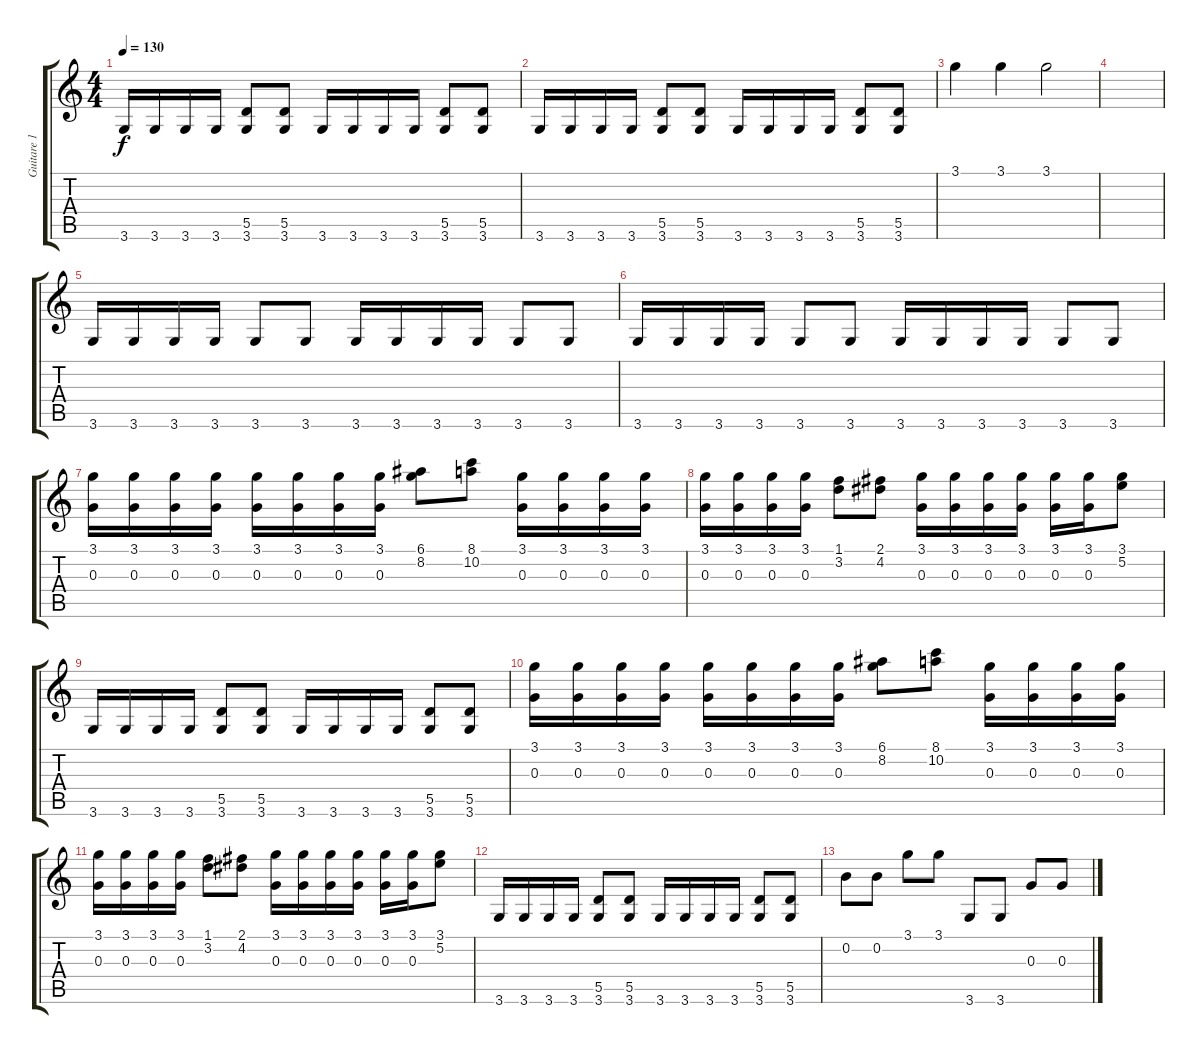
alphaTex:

\track ("Guitare 1" "Guitare 1") {instrument electricguitarmuted}
\staff {score tabs}
\tuning (E4 B3 G3 D3 A2 E2) {hide}
\ts (4 4)
\tempo 130
\clef g2
\ks c
3.6.16{dy f} 3.6.16 3.6.16 3.6.16 (5.5 3.6).8 (5.5 3.6).8 3.6.16 3.6.16 3.6.16 3.6.16 (5.5 3.6).8 (5.5 3.6).8 |
3.6.16 3.6.16 3.6.16 3.6.16 (5.5 3.6).8 (5.5 3.6).8 3.6.16 3.6.16 3.6.16 3.6.16 (5.5 3.6).8 (5.5 3.6).8 |
3.1.4 3.1.4 3.1.2 |
|
3.6.16 3.6.16 3.6.16 3.6.16 3.6.8 3.6.8 3.6.16 3.6.16 3.6.16 3.6.16 3.6.8 3.6.8 |
3.6.16 3.6.16 3.6.16 3.6.16 3.6.8 3.6.8 3.6.16 3.6.16 3.6.16 3.6.16 3.6.8 3.6.8 |
(3.1 0.3).16 (3.1 0.3).16 (3.1 0.3).16 (3.1 0.3).16 (3.1 0.3).16 (3.1 0.3).16 (3.1 0.3).16 (3.1 0.3).16 (6.1 8.2).8 (8.1 10.2).8 (3.1 0.3).16 (3.1 0.3).16 (3.1 0.3).16 (3.1 0.3).16 |
(3.1 0.3).16 (3.1 0.3).16 (3.1 0.3).16 (3.1 0.3).16 (1.1 3.2).8 (2.1 4.2).8 (3.1 0.3).16 (3.1 0.3).16 (3.1 0.3).16 (3.1 0.3).16 (3.1 0.3).16 (3.1 0.3).16 (3.1 5.2).8 |
3.6.16 3.6.16 3.6.16 3.6.16 (5.5 3.6).8 (5.5 3.6).8 3.6.16 3.6.16 3.6.16 3.6.16 (5.5 3.6).8 (5.5 3.6).8 |
(3.1 0.3).16 (3.1 0.3).16 (3.1 0.3).16 (3.1 0.3).16 (3.1 0.3).16 (3.1 0.3).16 (3.1 0.3).16 (3.1 0.3).16 (6.1 8.2).8 (8.1 10.2).8 (3.1 0.3).16 (3.1 0.3).16 (3.1 0.3).16 (3.1 0.3).16 |
(3.1 0.3).16 (3.1 0.3).16 (3.1 0.3).16 (3.1 0.3).16 (1.1 3.2).8 (2.1 4.2).8 (3.1 0.3).16 (3.1 0.3).16 (3.1 0.3).16 (3.1 0.3).16 (3.1 0.3).16 (3.1 0.3).16 (3.1 5.2).8 |
3.6.16 3.6.16 3.6.16 3.6.16 (5.5 3.6).8 (5.5 3.6).8 3.6.16 3.6.16 3.6.16 3.6.16 (5.5 3.6).8 (5.5 3.6).8 |
0.2.8 0.2.8 3.1.8 3.1.8 3.6.8 3.6.8 0.3.8 0.3.8
